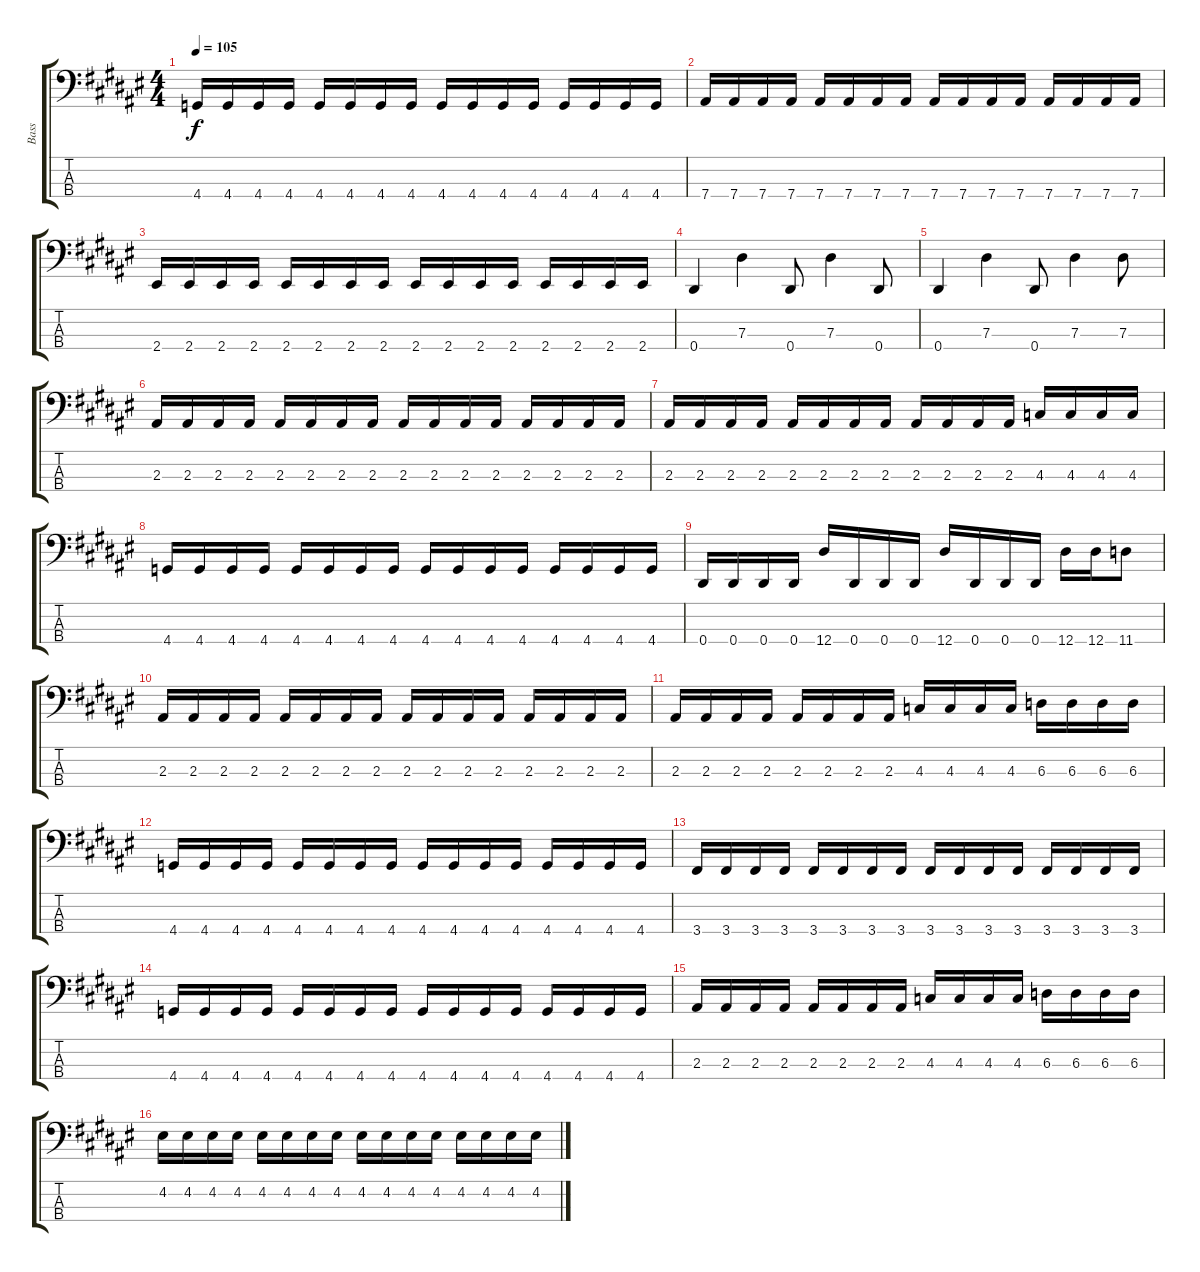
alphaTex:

\track ("Bass" "Bass") {instrument electricbassfinger}
\staff {score tabs}
\tuning (Gb2 Db2 Ab1 Eb1) {hide}
\ts (4 4)
\tempo 105
\clef f4
\ks d#minor
4.4.16{dy f} 4.4.16 4.4.16 4.4.16 4.4.16 4.4.16 4.4.16 4.4.16 4.4.16 4.4.16 4.4.16 4.4.16 4.4.16 4.4.16 4.4.16 4.4.16 |
7.4.16 7.4.16 7.4.16 7.4.16 7.4.16 7.4.16 7.4.16 7.4.16 7.4.16 7.4.16 7.4.16 7.4.16 7.4.16 7.4.16 7.4.16 7.4.16 |
2.4.16 2.4.16 2.4.16 2.4.16 2.4.16 2.4.16 2.4.16 2.4.16 2.4.16 2.4.16 2.4.16 2.4.16 2.4.16 2.4.16 2.4.16 2.4.16 |
0.4.4 7.3.4 0.4.8 7.3.4 0.4.8 |
0.4.4 7.3.4 0.4.8 7.3.4 7.3.8 |
2.3.16 2.3.16 2.3.16 2.3.16 2.3.16 2.3.16 2.3.16 2.3.16 2.3.16 2.3.16 2.3.16 2.3.16 2.3.16 2.3.16 2.3.16 2.3.16 |
2.3.16 2.3.16 2.3.16 2.3.16 2.3.16 2.3.16 2.3.16 2.3.16 2.3.16 2.3.16 2.3.16 2.3.16 4.3.16 4.3.16 4.3.16 4.3.16 |
4.4.16 4.4.16 4.4.16 4.4.16 4.4.16 4.4.16 4.4.16 4.4.16 4.4.16 4.4.16 4.4.16 4.4.16 4.4.16 4.4.16 4.4.16 4.4.16 |
0.4.16 0.4.16 0.4.16 0.4.16 12.4.16 0.4.16 0.4.16 0.4.16 12.4.16 0.4.16 0.4.16 0.4.16 12.4.16 12.4.16 11.4.8 |
2.3.16 2.3.16 2.3.16 2.3.16 2.3.16 2.3.16 2.3.16 2.3.16 2.3.16 2.3.16 2.3.16 2.3.16 2.3.16 2.3.16 2.3.16 2.3.16 |
2.3.16 2.3.16 2.3.16 2.3.16 2.3.16 2.3.16 2.3.16 2.3.16 4.3.16 4.3.16 4.3.16 4.3.16 6.3.16 6.3.16 6.3.16 6.3.16 |
4.4.16 4.4.16 4.4.16 4.4.16 4.4.16 4.4.16 4.4.16 4.4.16 4.4.16 4.4.16 4.4.16 4.4.16 4.4.16 4.4.16 4.4.16 4.4.16 |
3.4.16 3.4.16 3.4.16 3.4.16 3.4.16 3.4.16 3.4.16 3.4.16 3.4.16 3.4.16 3.4.16 3.4.16 3.4.16 3.4.16 3.4.16 3.4.16 |
4.4.16 4.4.16 4.4.16 4.4.16 4.4.16 4.4.16 4.4.16 4.4.16 4.4.16 4.4.16 4.4.16 4.4.16 4.4.16 4.4.16 4.4.16 4.4.16 |
2.3.16 2.3.16 2.3.16 2.3.16 2.3.16 2.3.16 2.3.16 2.3.16 4.3.16 4.3.16 4.3.16 4.3.16 6.3.16 6.3.16 6.3.16 6.3.16 |
4.2.16 4.2.16 4.2.16 4.2.16 4.2.16 4.2.16 4.2.16 4.2.16 4.2.16 4.2.16 4.2.16 4.2.16 4.2.16 4.2.16 4.2.16 4.2.16
